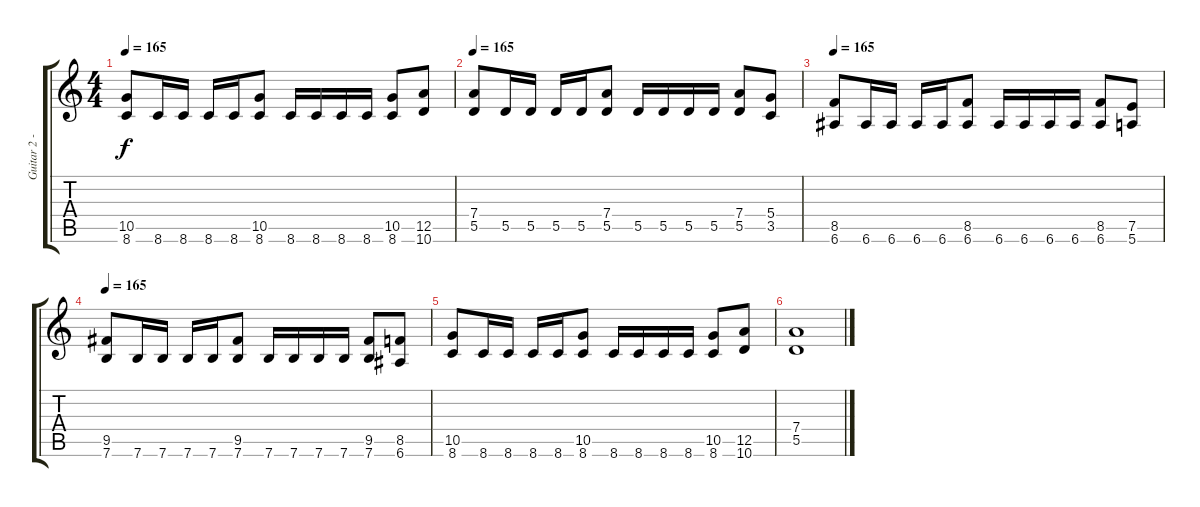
\track ("Guitar 2 - Chico" "Guitar 2 -") {instrument distortionguitar}
\staff {score tabs}
\tuning (E4 B3 G3 D3 A2 E2) {hide}
\ts (4 4)
\tempo 165
\clef g2
\ks c
(10.5 8.6).8{dy f} 8.6.16 8.6.16 8.6.16 8.6.16 (10.5 8.6).8 8.6.16 8.6.16 8.6.16 8.6.16 (10.5 8.6).8 (12.5 10.6).8 |
\tempo 165
(7.4 5.5).8{volume 13 balance 5 instrument distortionguitar} 5.5.16 5.5.16 5.5.16 5.5.16 (7.4 5.5).8 5.5.16 5.5.16 5.5.16 5.5.16 (7.4 5.5).8 (5.4 3.5).8 |
\tempo 165
(8.5 6.6).8 6.6.16 6.6.16 6.6.16 6.6.16 (8.5 6.6).8 6.6.16 6.6.16 6.6.16 6.6.16 (8.5 6.6).8 (7.5 5.6).8 |
\tempo 165
(9.5 7.6).8 7.6.16 7.6.16 7.6.16 7.6.16 (9.5 7.6).8 7.6.16 7.6.16 7.6.16 7.6.16 (9.5 7.6).8 (8.5 6.6).8 |
(10.5 8.6).8 8.6.16 8.6.16 8.6.16 8.6.16 (10.5 8.6).8 8.6.16 8.6.16 8.6.16 8.6.16 (10.5 8.6).8 (12.5 10.6).8 |
(7.4 5.5).1
